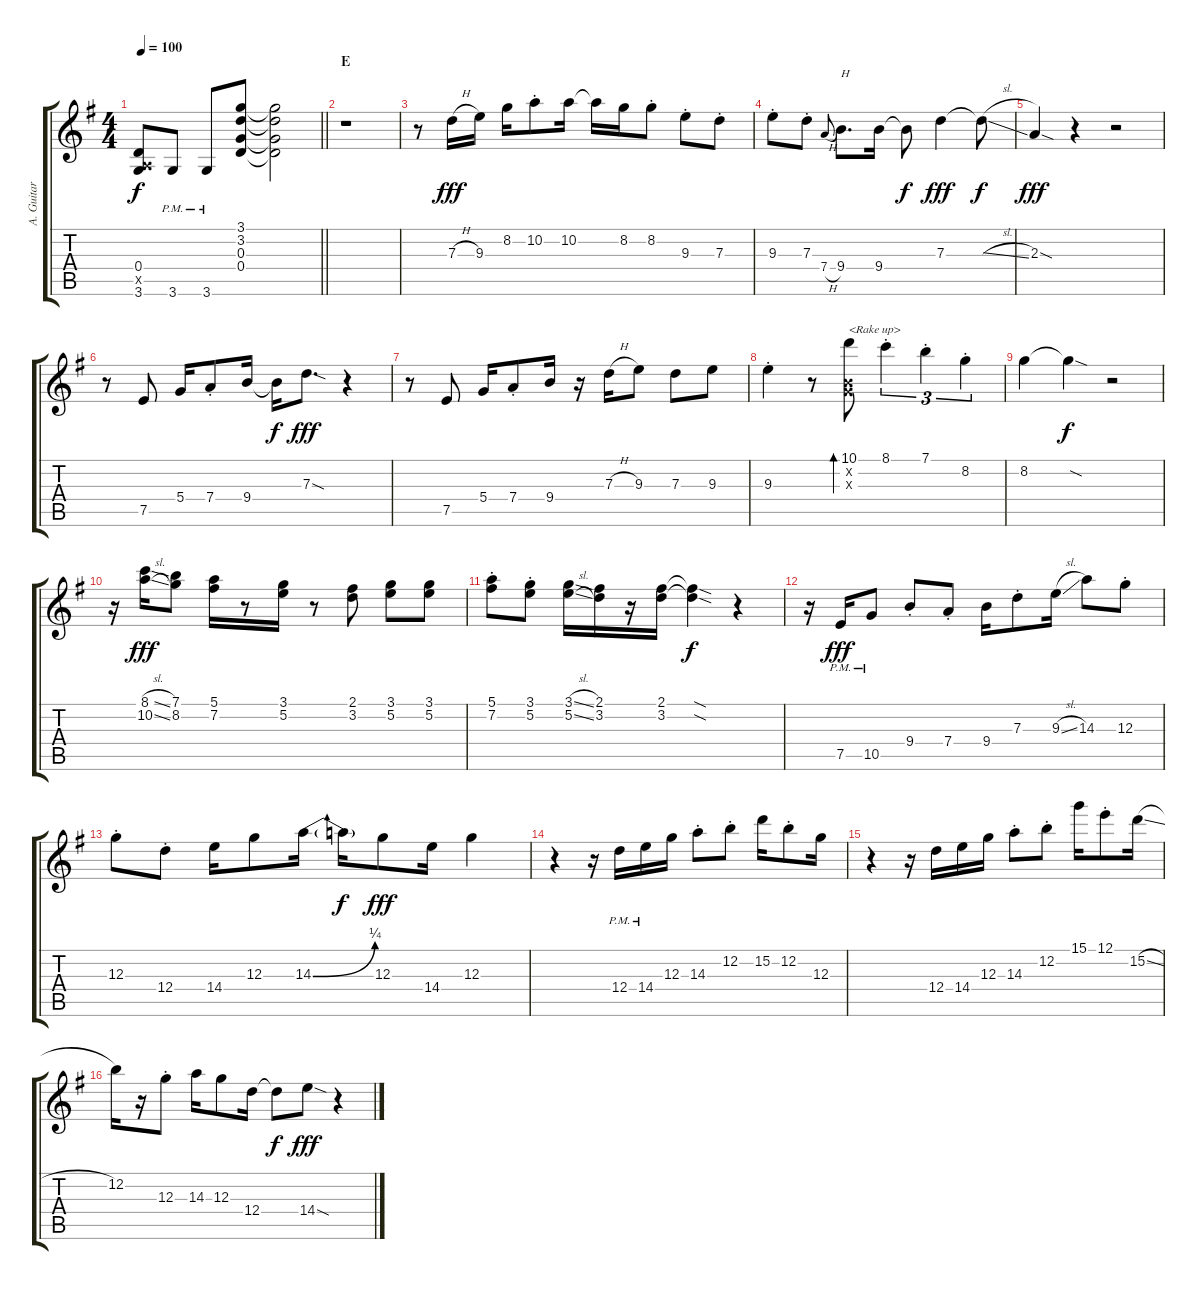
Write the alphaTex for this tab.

\track ("A. Guitar I" "A. Guitar ") {instrument acousticguitarsteel}
\staff {score tabs}
\tuning (E4 B3 G3 D3 A2 E2) {hide}
\ts (4 4)
\tempo 100
\clef g2
\barLineRight lightlight
\ks g
(0.4 0.5{x} 3.6).8{dy f} 3.6{pm}.8 3.6{pm}.8 (3.1 3.2 0.3 0.4).8 (3.1{t} 3.2{t} 0.3{t} 0.4{t}).2 |
\section ("" "E")
r.1 |
r.8 7.3{h}.16{dy fff} 9.3.16 8.2.16 10.2{st}.8 10.2.16 10.2{t}.16 8.2.16 8.2{st}.8 9.3{st}.8 7.3{st}.8 |
9.3{st}.8 7.3{st}.8 7.4{h}.8{gr onbeat} 9.4.8{d txt "H"} 9.4.16 9.4{t}.8{dy f} 7.3.4{dy fff} 7.3{sl t}.8{dy f} |
2.3{sod}.4{dy fff} r.4 r.2 |
r.8 7.5.8 5.4.16 7.4{st}.8 9.4.16 9.4{t}.16{dy f} 7.3{sod}.8{d dy fff} r.4 |
r.8 7.5.8 5.4.16 7.4{st}.8 9.4.16 r.16 7.3{h}.16 9.3.8 7.3.8 9.3.8 |
9.3{st}.4 r.8 (10.1 0.2{x} 0.3{x}).8{bd 240 txt "<Rake up>"} 8.1{st}.4{tu (3 2)} 7.1{st}.4{tu (3 2)} 8.2{st}.4{tu (3 2)} |
8.2.4 8.2{sod t}.4{dy f} r.2 |
r.16 (8.1{sl} 10.2{sl}).16{dy fff} (7.1 8.2).8 (5.1 7.2).16 r.8 (3.1 5.2).16 r.8 (2.1 3.2).8 (3.1 5.2).8 (3.1 5.2).8 |
(5.1{st} 7.2{st}).8 (3.1{st} 5.2{st}).8 (3.1{sl} 5.2{sl}).16 (2.1 3.2).16 r.16 (2.1 3.2).16 (2.1{sod t} 3.2{sod t}).4{dy f} r.4 |
r.16 7.5{pm}.16{dy fff} 10.5{pm}.8 9.4{st}.8 7.4{st}.8 9.4.16 7.3{st}.8 9.3{sl}.16 14.3.8 12.3{st}.8 |
12.3{st}.8 12.4{st}.8 14.4.16 12.3.8 14.3{be (bend 0 0 60 1)}.16 14.3{t}.16{dy f} 12.3.8{dy fff} 14.4.16 12.3.4 |
r.4 r.16 12.4{pm}.16 14.4{pm}.16 12.3.16 14.3{st}.8 12.2{st}.8 15.2.16 12.2{st}.8 12.3.16 |
r.4 r.16 12.4.16 14.4.16 12.3.16 14.3{st}.8 12.2{st}.8 15.1.16 12.1{st}.8 15.2{sl}.16 |
12.2.16 r.16 12.3{st}.8 14.3.16 12.3.8 12.4.16 12.4{t}.8{dy f} 14.4{sod}.8{dy fff} r.4
